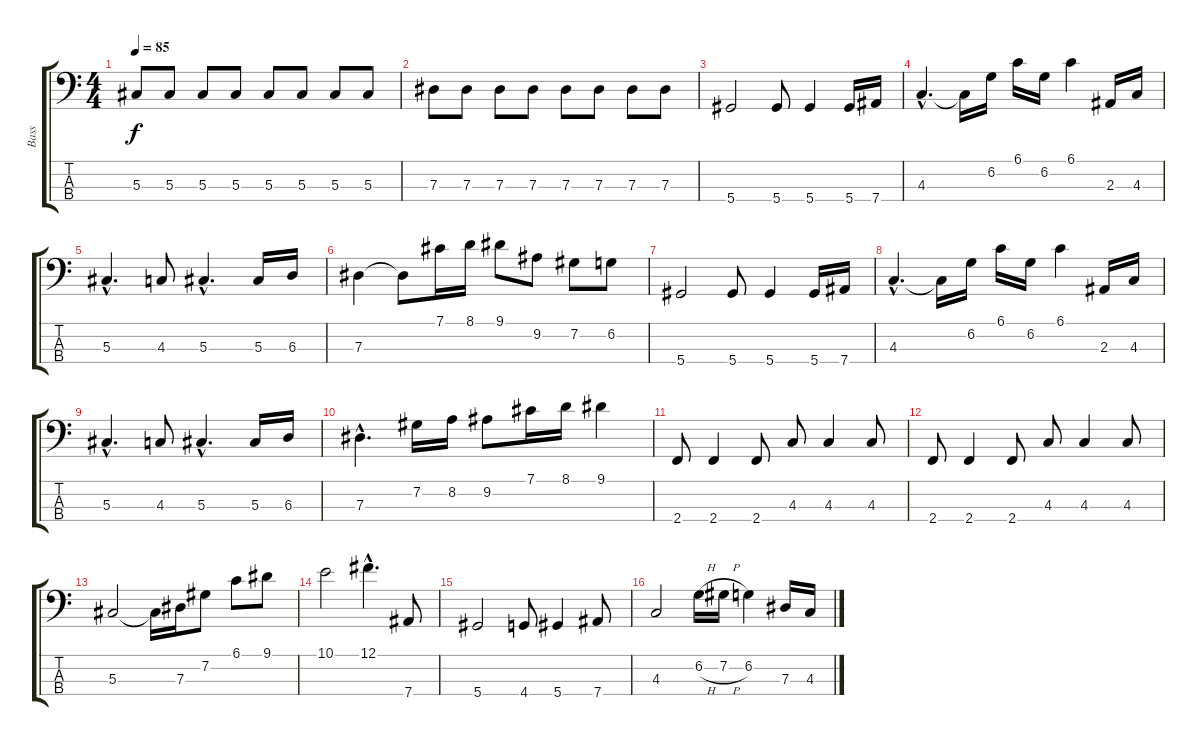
\track ("Bass" "Bass") {instrument electricbassfinger}
\staff {score tabs}
\tuning (Gb2 Db2 Ab1 Eb1) {hide}
\ts (4 4)
\tempo 85
\clef f4
\ks c
5.3.8{dy f} 5.3.8 5.3.8 5.3.8 5.3.8 5.3.8 5.3.8 5.3.8 |
7.3.8 7.3.8 7.3.8 7.3.8 7.3.8 7.3.8 7.3.8 7.3.8 |
5.4.2 5.4.8 5.4.4 5.4.16 7.4.16 |
4.3{hac}.4{d} 4.3{t}.16 6.2.16 6.1.16 6.2.16 6.1.4 2.3.16 4.3.16 |
5.3{hac}.4{d} 4.3.8 5.3{hac}.4{d} 5.3.16 6.3.16 |
7.3.4 7.3{t}.8 7.1.16 8.1.16 9.1.8 9.2.8 7.2.8 6.2.8 |
5.4.2 5.4.8 5.4.4 5.4.16 7.4.16 |
4.3{hac}.4{d} 4.3{t}.16 6.2.16 6.1.16 6.2.16 6.1.4 2.3.16 4.3.16 |
5.3{hac}.4{d} 4.3.8 5.3{hac}.4{d} 5.3.16 6.3.16 |
7.3{hac}.4{d} 7.2.16 8.2.16 9.2.8 7.1.16 8.1.16 9.1.4 |
2.4.8 2.4.4 2.4.8 4.3.8 4.3.4 4.3.8 |
2.4.8 2.4.4 2.4.8 4.3.8 4.3.4 4.3.8 |
5.3.2 5.3{t}.16 7.3.16 7.2.8 6.1.8 9.1.8 |
10.1.2 12.1{hac}.4{d} 7.4.8 |
5.4.2 4.4.8 5.4.4 7.4.8 |
4.3.2 6.2{h}.16 7.2{h}.16 6.2.4 7.3.16 4.3.16
